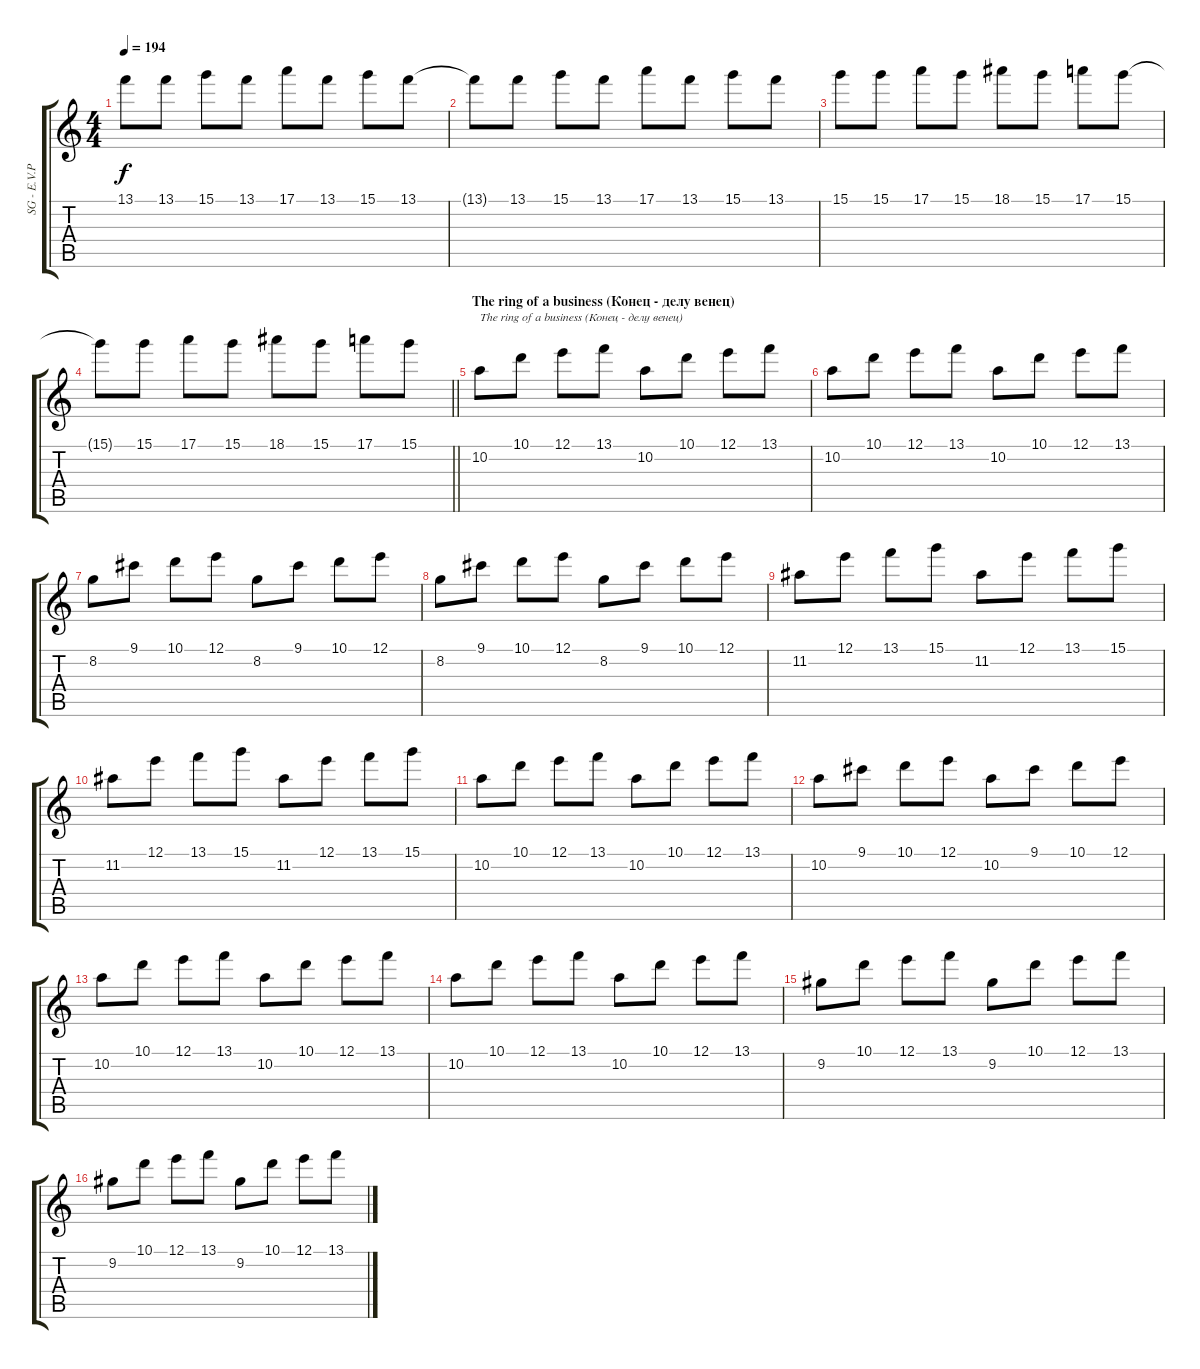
\track ("SG - E.V.Pochtaryev" "SG - E.V.P") {instrument overdrivenguitar}
\staff {score tabs}
\tuning (E4 B3 G3 D3 A2 E2) {hide}
\ts (4 4)
\tempo 194
\clef g2
\ks c
13.1.8{dy f} 13.1.8 15.1.8 13.1.8 17.1.8 13.1.8 15.1.8 13.1.8 |
13.1{t}.8 13.1.8 15.1.8 13.1.8 17.1.8 13.1.8 15.1.8 13.1.8 |
15.1.8 15.1.8 17.1.8 15.1.8 18.1.8 15.1.8 17.1.8 15.1.8 |
\barLineRight lightlight
15.1{t}.8 15.1.8 17.1.8 15.1.8 18.1.8 15.1.8 17.1.8 15.1.8 |
\section ("" "The ring of a business (Конец - делу венец)")
10.2.8{txt "The ring of a business (Конец - делу венец)"} 10.1.8 12.1.8 13.1.8 10.2.8 10.1.8 12.1.8 13.1.8 |
10.2.8 10.1.8 12.1.8 13.1.8 10.2.8 10.1.8 12.1.8 13.1.8 |
8.2.8 9.1.8 10.1.8 12.1.8 8.2.8 9.1.8 10.1.8 12.1.8 |
8.2.8 9.1.8 10.1.8 12.1.8 8.2.8 9.1.8 10.1.8 12.1.8 |
11.2.8 12.1.8 13.1.8 15.1.8 11.2.8 12.1.8 13.1.8 15.1.8 |
11.2.8 12.1.8 13.1.8 15.1.8 11.2.8 12.1.8 13.1.8 15.1.8 |
10.2.8 10.1.8 12.1.8 13.1.8 10.2.8 10.1.8 12.1.8 13.1.8 |
10.2.8 9.1.8 10.1.8 12.1.8 10.2.8 9.1.8 10.1.8 12.1.8 |
10.2.8 10.1.8 12.1.8 13.1.8 10.2.8 10.1.8 12.1.8 13.1.8 |
10.2.8 10.1.8 12.1.8 13.1.8 10.2.8 10.1.8 12.1.8 13.1.8 |
9.2.8 10.1.8 12.1.8 13.1.8 9.2.8 10.1.8 12.1.8 13.1.8 |
9.2.8 10.1.8 12.1.8 13.1.8 9.2.8 10.1.8 12.1.8 13.1.8
